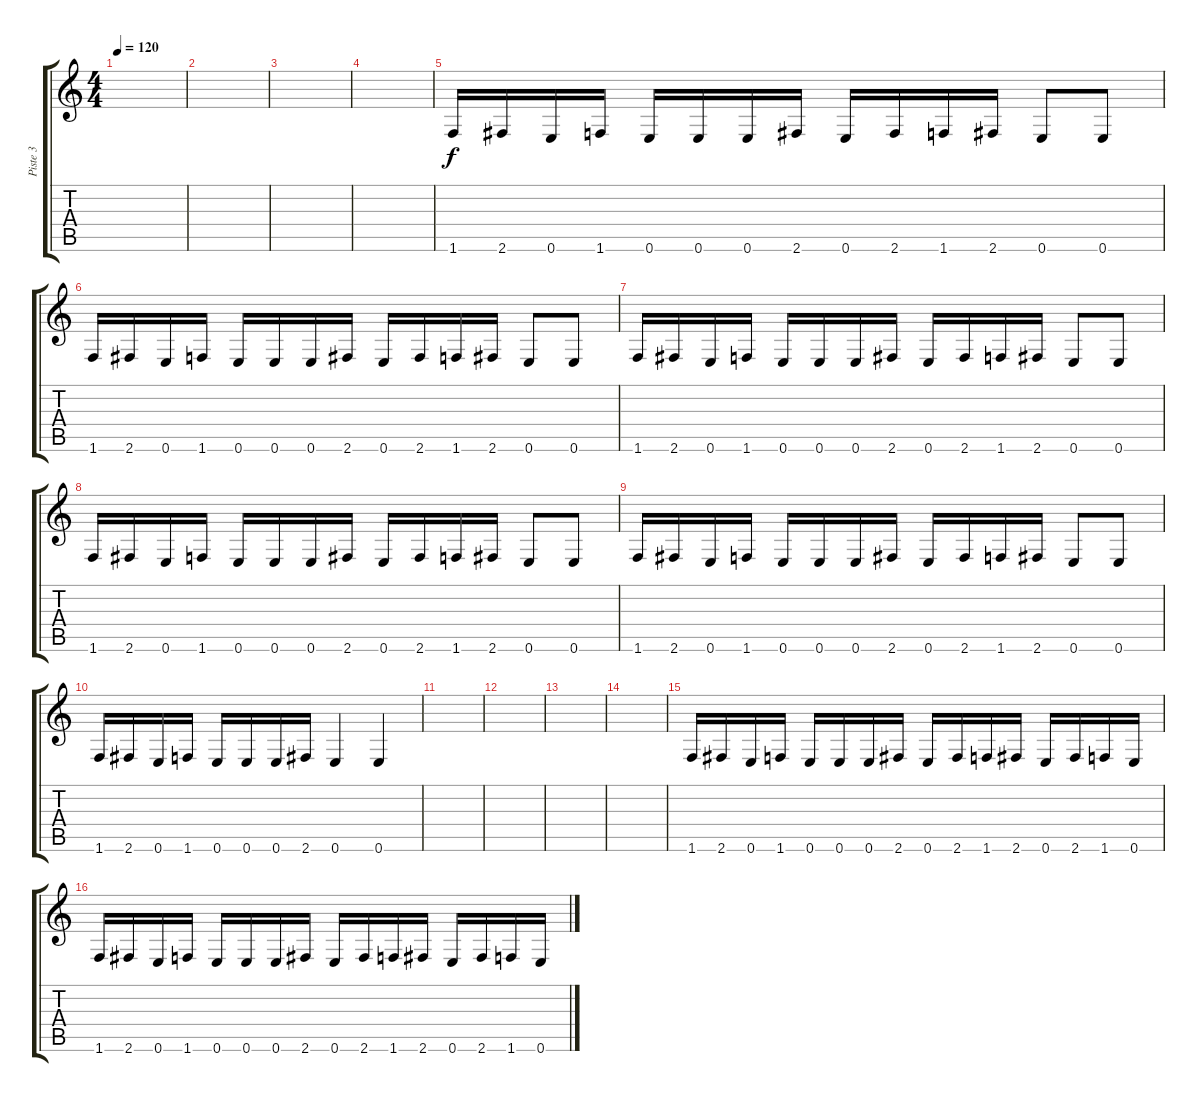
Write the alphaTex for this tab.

\track ("Piste 3" "Piste 3") {instrument electricbasspick}
\staff {score tabs}
\tuning (E4 B3 G3 D3 A2 E2) {hide}
\ts (4 4)
\tempo 120
\clef g2
\ks c
|
|
|
|
1.6.16 2.6.16 0.6.16 1.6.16 0.6.16 0.6.16 0.6.16 2.6.16 0.6.16 2.6.16 1.6.16 2.6.16 0.6.8 0.6.8 |
1.6.16 2.6.16 0.6.16 1.6.16 0.6.16 0.6.16 0.6.16 2.6.16 0.6.16 2.6.16 1.6.16 2.6.16 0.6.8 0.6.8 |
1.6.16 2.6.16 0.6.16 1.6.16 0.6.16 0.6.16 0.6.16 2.6.16 0.6.16 2.6.16 1.6.16 2.6.16 0.6.8 0.6.8 |
1.6.16 2.6.16 0.6.16 1.6.16 0.6.16 0.6.16 0.6.16 2.6.16 0.6.16 2.6.16 1.6.16 2.6.16 0.6.8 0.6.8 |
1.6.16 2.6.16 0.6.16 1.6.16 0.6.16 0.6.16 0.6.16 2.6.16 0.6.16 2.6.16 1.6.16 2.6.16 0.6.8 0.6.8 |
1.6.16 2.6.16 0.6.16 1.6.16 0.6.16 0.6.16 0.6.16 2.6.16 0.6.4 0.6.4 |
|
|
|
|
1.6.16 2.6.16 0.6.16 1.6.16 0.6.16 0.6.16 0.6.16 2.6.16 0.6.16 2.6.16 1.6.16 2.6.16 0.6.16 2.6.16 1.6.16 0.6.16 |
1.6.16 2.6.16 0.6.16 1.6.16 0.6.16 0.6.16 0.6.16 2.6.16 0.6.16 2.6.16 1.6.16 2.6.16 0.6.16 2.6.16 1.6.16 0.6.16
